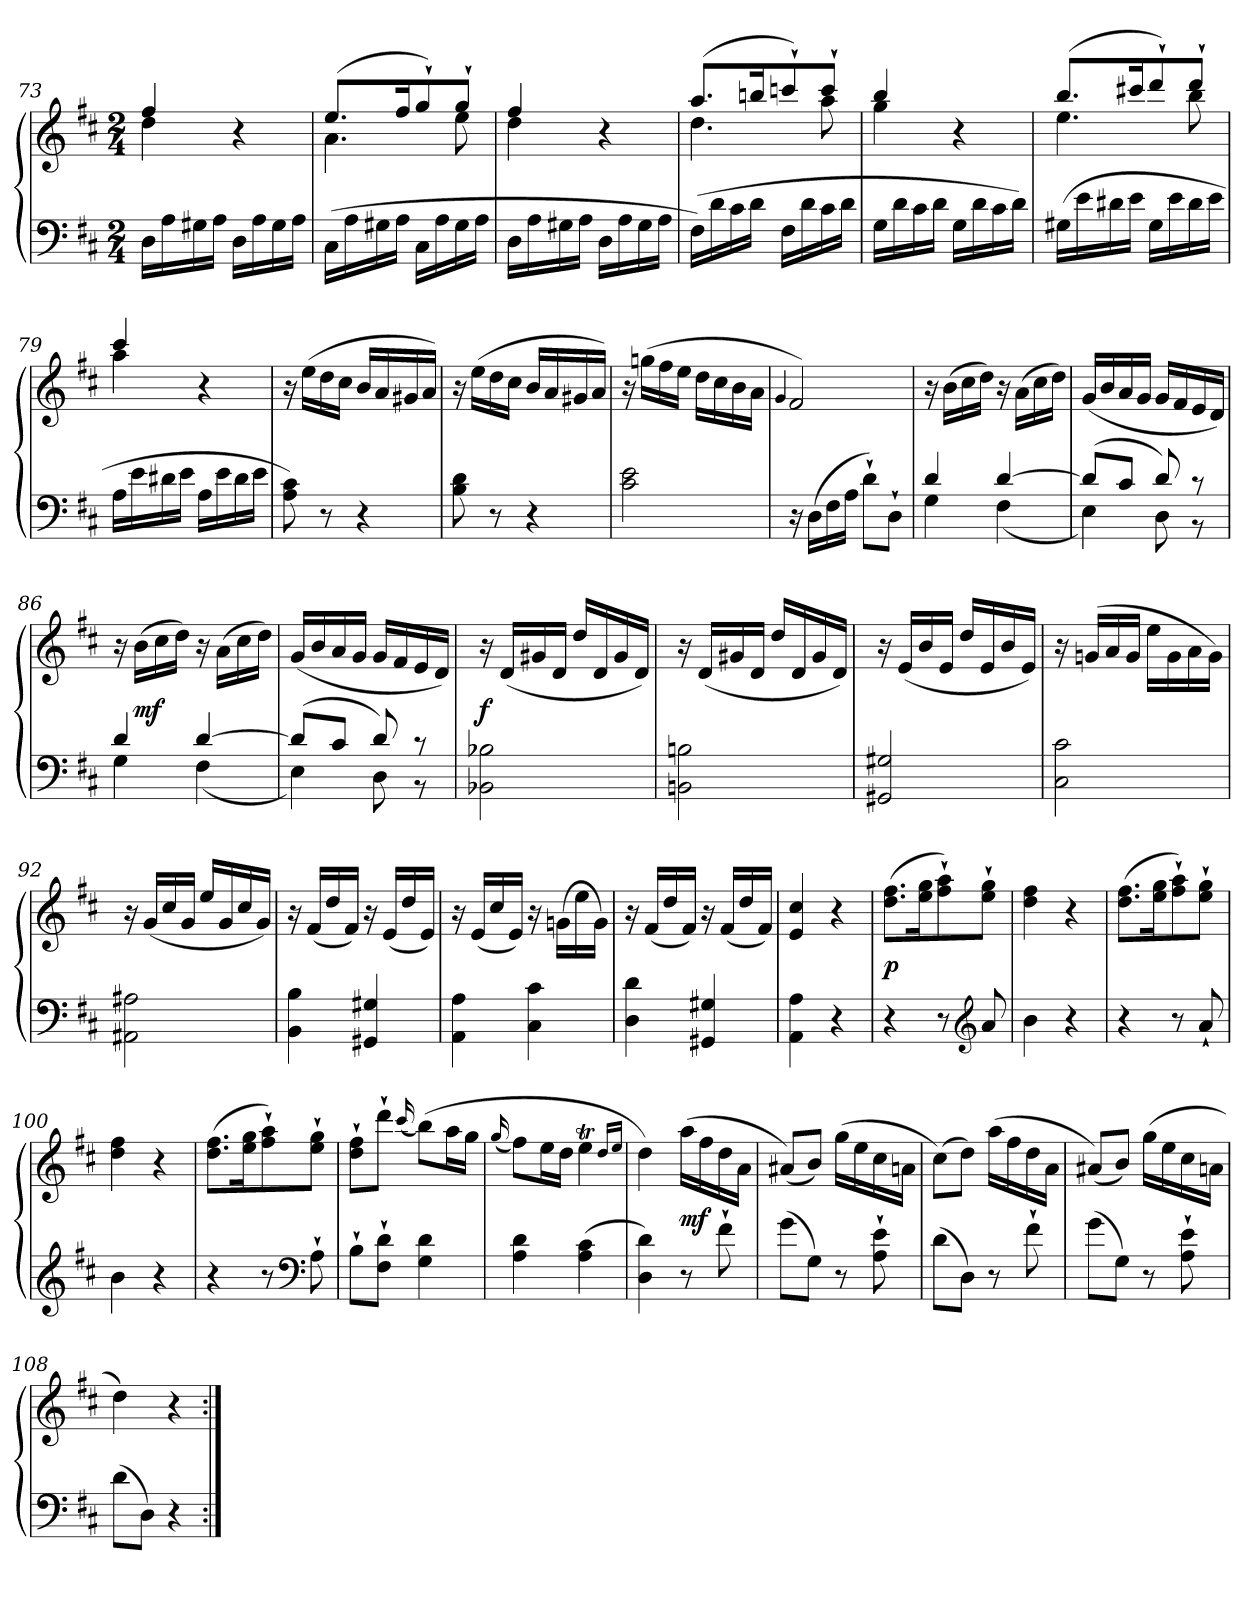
**kern	**kern	**dynam
*part1	*part1	*part1
*staff2	*staff1	*staff1/2
!!LO:LB:g=z
*clefF4	*clefG2	*
*k[f#c#]	*k[f#c#]	*
*D:	*D:	*
*M2/4	*M2/4	*
=73	=73	=73
*	*^	*
16DLL	4ff#	4dd	.
16A	.	.	.
16G#X	.	.	.
16AJJ	.	.	.
16DLL	4r	4ryy	.
16A	.	.	.
16G#	.	.	.
16AJJ	.	.	.
=74	=74	=74	=74
(16C#LL	(8.eeL	4.a	.
16A	.	.	.
16G#X	.	.	.
16AJJ	16ff#K	.	.
16C#LL	8gg`)	.	.
16A	.	.	.
16G#	8gg`J	8ee	.
16AJJ	.	.	.
=75	=75	=75	=75
16DLL	4ff#	4dd	.
16A	.	.	.
16G#X	.	.	.
16AJJ	.	.	.
16DLL	4r	4ryy	.
16A	.	.	.
16G#	.	.	.
16AJJ	.	.	.
=76	=76	=76	=76
(16F#LL)	(8.aaL	4.dd	.
16d	.	.	.
16c#	.	.	.
16dJJ	16bbnK	.	.
16F#LL	8cccn`)	.	.
16d	.	.	.
16c#	8ccc`J	8aa	.
16dJJ	.	.	.
=77	=77	=77	=77
16GLL	4bb	4gg	.
16d	.	.	.
16c#	.	.	.
16dJJ	.	.	.
16GLL	4r	4ryy	.
16d	.	.	.
16c#	.	.	.
16dJJ)	.	.	.
!!LO:LB:g=z	!!
=78	=78	=78	=78
(16G#XLL	(8.bbL	4.ee	.
16e	.	.	.
16d#X	.	.	.
16eJJ	16ccc#XK	.	.
16G#LL	8ddd`)	.	.
16e	.	.	.
16d#	8ddd`J	8bb	.
16eJJ	.	.	.
=79	=79	=79	=79
16ALL	4ccc#	4aa	.
16e	.	.	.
16d#X	.	.	.
16eJJ	.	.	.
16ALL	4r	4ryy	.
16e	.	.	.
16d#	.	.	.
16eJJ	.	.	.
*	*v	*v	*
=80	=80	=80
8A 8c#)	16r	.
.	(16eeLL	.
8r	16dd	.
.	16cc#JJ	.
4r	16bLL	.
.	16a	.
.	16g#X	.
.	16aJJ)	.
=81	=81	=81
8B 8d	16r	.
.	(16eeLL	.
8r	16dd	.
.	16cc#JJ	.
4r	16bLL	.
.	16a	.
.	16g#X	.
.	16aJJ)	.
=82	=82	=82
2c# 2e	16r	.
.	(16ggnLL	.
.	16ff#	.
.	16eeJJ	.
.	16ddLL	.
.	16cc#	.
.	16b	.
.	16aJJ	.
!!LO:LB:g=z
=83	=83	=83
.	4qqg	.
16r	2f#)	.
(16DLL	.	.
16F#	.	.
16AJJ	.	.
8d`L)	.	.
8D`J	.	.
=84	=84	=84
*^	*	*
4d	4G	16r	.
.	.	(16bLL	.
.	.	16cc#	.
.	.	16ddJJ)	.
[4d	(4F#	16r	.
.	.	(16aLL	.
.	.	16cc#	.
.	.	16ddJJ)	.
=85	=85	=85	=85
(8dL]	4E)	(16gLL	.
.	.	16b	.
8c#J	.	16a	.
.	.	16gJJ	.
8d)	8D	16gLL	.
.	.	16f#	.
8rc	8rBB	16e	.
.	.	16dJJ)	.
=86	=86	=86	=86
4d	4G	16r	.
.	.	(16bLL	mf
.	.	16cc#	.
.	.	16ddJJ)	.
[4d	(4F#	16r	.
.	.	(16aLL	.
.	.	16cc#	.
.	.	16ddJJ)	.
=87	=87	=87	=87
(8dL]	4E)	(16gLL	.
.	.	16b	.
8c#J	.	16a	.
.	.	16gJJ	.
8d)	8D	16gLL	.
.	.	16f#	.
8rc	8rBB	16e	.
.	.	16dJJ)	.
*v	*v	*	*
!!LO:LB:g=z
=88	=88	=88
2BB-X 2B-X	16r	f
.	(16dLL	.
.	16g#X	.
.	16dJJ	.
.	16ddLL	.
.	16d	.
.	16g#	.
.	16dJJ)	.
=89	=89	=89
2BBn 2Bn	16r	.
.	(16dLL	.
.	16g#X	.
.	16dJJ	.
.	16ddLL	.
.	16d	.
.	16g#	.
.	16dJJ)	.
=90	=90	=90
2GG#X 2G#X	16r	.
.	(16eLL	.
.	16b	.
.	16eJJ	.
.	16ddLL	.
.	16e	.
.	16b	.
.	16eJJ)	.
=91	=91	=91
2C# 2c#	16r	.
.	(16gnLL	.
.	16a	.
.	16gJJ	.
.	16eeLL	.
.	16g	.
.	16a	.
.	16gJJ)	.
=92	=92	=92
2AA#X 2A#X	16r	.
.	(16gLL	.
.	16cc#	.
.	16gJJ	.
.	16ee/LL	.
.	16g/	.
.	16cc#/	.
.	16g/JJ)	.
!!LO:LB:g=z
=93	=93	=93
4BB 4B	16r	.
.	(16f#LL	.
.	16dd	.
.	16f#JJ)	.
4GG#X 4G#X	16r	.
.	(16eLL	.
.	16dd	.
.	16eJJ)	.
=94	=94	=94
4AA 4A	16r	.
.	(16eLL	.
.	16cc#	.
.	16eJJ)	.
4C# 4c#	16r	.
.	(16gnLL	.
.	16ee	.
.	16gJJ)	.
=95	=95	=95
4D 4d	16r	.
.	(16f#LL	.
.	16dd	.
.	16f#JJ)	.
4GG#X 4G#X	16r	.
.	(16f#LL	.
.	16dd	.
.	16f#JJ)	.
=96	=96	=96
4AA 4A	4e 4cc#	.
4r	4r	.
=97	=97	=97
4r	(8.dd 8.ff#L	p
.	16ee 16ggK	.
8r	8ff#` 8aa`)	.
*clefG2	*	*
8a	8ee` 8gg`J	.
!!LO:LB:g=z
=98	=98	=98
4b	4dd 4ff#	.
4r	4r	.
=99	=99	=99
4r	(8.dd 8.ff#L	.
.	16ee 16ggK	.
8r	8ff#` 8aa`)	.
8a`	8ee` 8gg`J	.
=100	=100	=100
4b	4dd 4ff#	.
4r	4r	.
=101	=101	=101
4r	(8.dd 8.ff#L	.
.	16ee 16ggK	.
8r	8ff#` 8aa`)	.
*clefF4	*	*
8A`	8ee` 8gg`J	.
=102	=102	=102
8B`L	8dd` 8ff#`L	.
8F#` 8d`J	8ddd`J	.
.	(16qqccc#	.
4G 4d	(8bbL)	.
.	16aaL	.
.	16ggJJ	.
=103	=103	=103
.	(16qqgg	.
4A 4d	8ff#L)	.
.	16eeL	.
.	16ddJJ	.
(4A 4c#	4eeT	.
.	16qddLL	.
.	16qeeJJ	.
!!LO:LB:g=z
=104	=104	=104
4D 4d)	4dd)	.
8r	(16aaLL	mf
.	16ff#	.
8f#`	16dd	.
.	16aJJ	.
=105	=105	=105
(8gL	(8a#XL)	.
8GJ)	8bJ)	.
8r	(16ggLL	.
.	16ee	.
8A` 8e`	16cc#	.
.	16anJJ	.
=106	=106	=106
(8dL	(8cc#L)	.
8DJ)	8ddJ)	.
8r	(16aaLL	.
.	16ff#	.
8f#`	16dd	.
.	16aJJ	.
=107	=107	=107
(8gL	(8a#XL)	.
8GJ)	8bJ)	.
8r	(16ggLL	.
.	16ee	.
8A` 8e`	16cc#	.
.	16anJJ	.
=108	=108	=108
(8dL	4dd)	.
8DJ)	.	.
4r	4r	.
=:|!	=:|!	=:|!
*-	*-	*-
